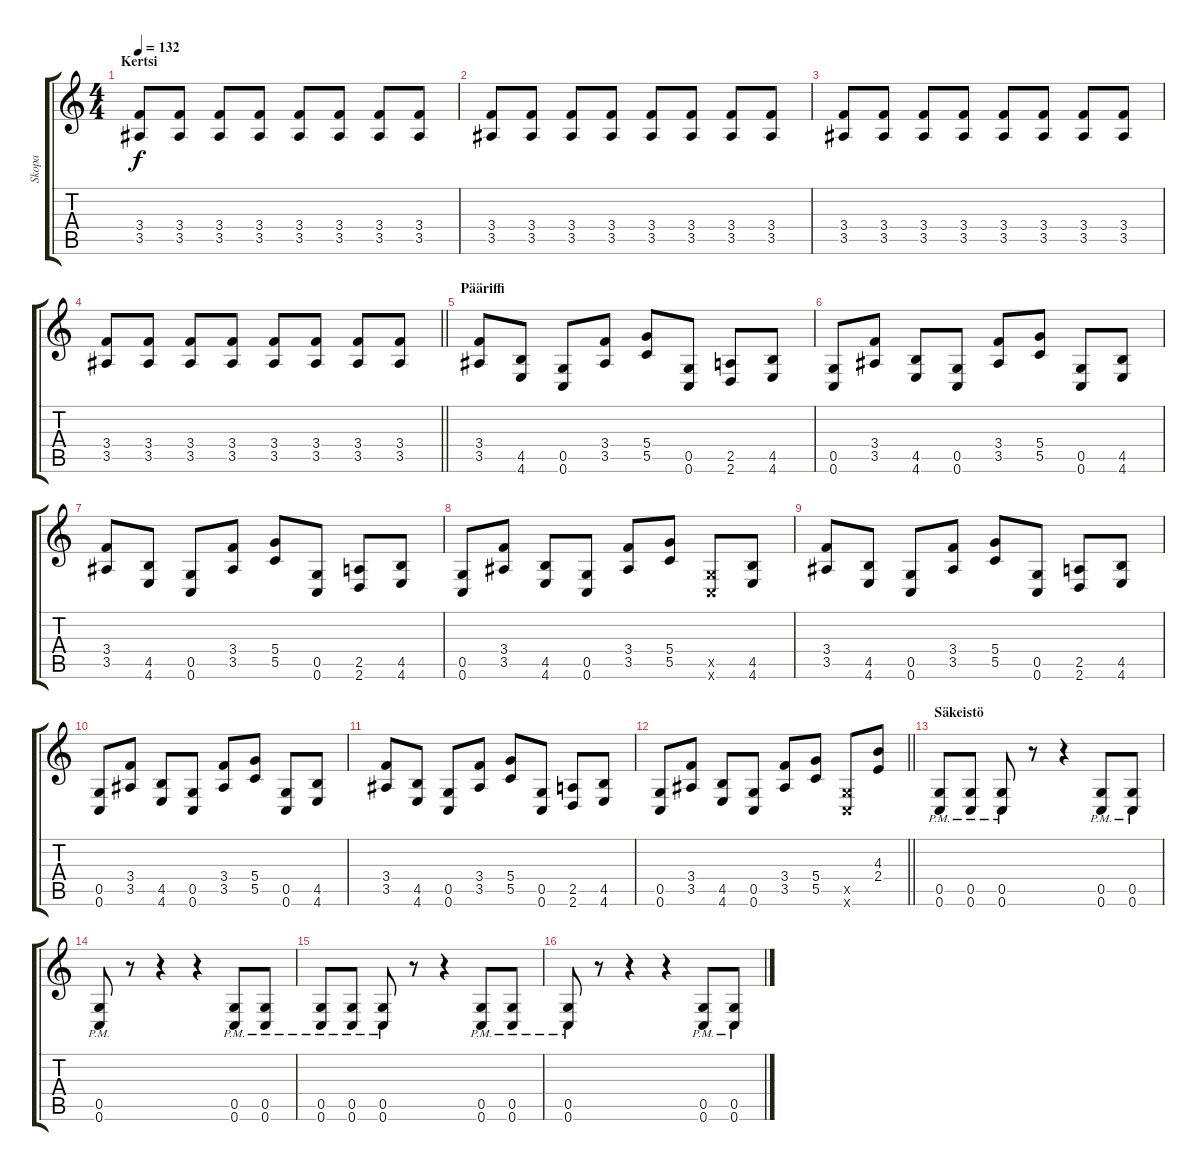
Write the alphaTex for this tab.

\track ("Skopa" "Skopa") {instrument acousticguitarsteel}
\staff {score tabs}
\tuning (E4 B3 G3 D3 G2 C2) {hide}
\ts (4 4)
\section ("" "Kertsi")
\tempo 132
\clef g2
\ks c
(3.4 3.5).8{dy f} (3.4 3.5).8 (3.4 3.5).8 (3.4 3.5).8 (3.4 3.5).8 (3.4 3.5).8 (3.4 3.5).8 (3.4 3.5).8 |
(3.4 3.5).8 (3.4 3.5).8 (3.4 3.5).8 (3.4 3.5).8 (3.4 3.5).8 (3.4 3.5).8 (3.4 3.5).8 (3.4 3.5).8 |
(3.4 3.5).8 (3.4 3.5).8 (3.4 3.5).8 (3.4 3.5).8 (3.4 3.5).8 (3.4 3.5).8 (3.4 3.5).8 (3.4 3.5).8 |
\barLineRight lightlight
(3.4 3.5).8 (3.4 3.5).8 (3.4 3.5).8 (3.4 3.5).8 (3.4 3.5).8 (3.4 3.5).8 (3.4 3.5).8 (3.4 3.5).8 |
\section ("" "Pääriffi")
(3.4 3.5).8 (4.5 4.6).8 (0.5 0.6).8 (3.4 3.5).8 (5.4 5.5).8 (0.5 0.6).8 (2.5 2.6).8 (4.5 4.6).8 |
(0.5 0.6).8 (3.4 3.5).8 (4.5 4.6).8 (0.5 0.6).8 (3.4 3.5).8 (5.4 5.5).8 (0.5 0.6).8 (4.5 4.6).8 |
(3.4 3.5).8 (4.5 4.6).8 (0.5 0.6).8 (3.4 3.5).8 (5.4 5.5).8 (0.5 0.6).8 (2.5 2.6).8 (4.5 4.6).8 |
(0.5 0.6).8 (3.4 3.5).8 (4.5 4.6).8 (0.5 0.6).8 (3.4 3.5).8 (5.4 5.5).8 (0.5{x} 0.6{x}).8 (4.5 4.6).8 |
(3.4 3.5).8 (4.5 4.6).8 (0.5 0.6).8 (3.4 3.5).8 (5.4 5.5).8 (0.5 0.6).8 (2.5 2.6).8 (4.5 4.6).8 |
(0.5 0.6).8 (3.4 3.5).8 (4.5 4.6).8 (0.5 0.6).8 (3.4 3.5).8 (5.4 5.5).8 (0.5 0.6).8 (4.5 4.6).8 |
(3.4 3.5).8 (4.5 4.6).8 (0.5 0.6).8 (3.4 3.5).8 (5.4 5.5).8 (0.5 0.6).8 (2.5 2.6).8 (4.5 4.6).8 |
\barLineRight lightlight
(0.5 0.6).8 (3.4 3.5).8 (4.5 4.6).8 (0.5 0.6).8 (3.4 3.5).8 (5.4 5.5).8 (0.5{x} 0.6{x}).8 (4.3 2.4).8 |
\section ("" "Säkeistö")
(0.5{pm} 0.6{pm}).8 (0.5{pm} 0.6{pm}).8 (0.5{pm} 0.6{pm}).8 r.8 r.4 (0.5{pm} 0.6{pm}).8 (0.5{pm} 0.6{pm}).8 |
(0.5{pm} 0.6{pm}).8 r.8 r.4 r.4 (0.5{pm} 0.6{pm}).8 (0.5{pm} 0.6{pm}).8 |
(0.5{pm} 0.6{pm}).8 (0.5{pm} 0.6{pm}).8 (0.5{pm} 0.6{pm}).8 r.8 r.4 (0.5{pm} 0.6{pm}).8 (0.5{pm} 0.6{pm}).8 |
(0.5{pm} 0.6{pm}).8 r.8 r.4 r.4 (0.5{pm} 0.6{pm}).8 (0.5{pm} 0.6{pm}).8
